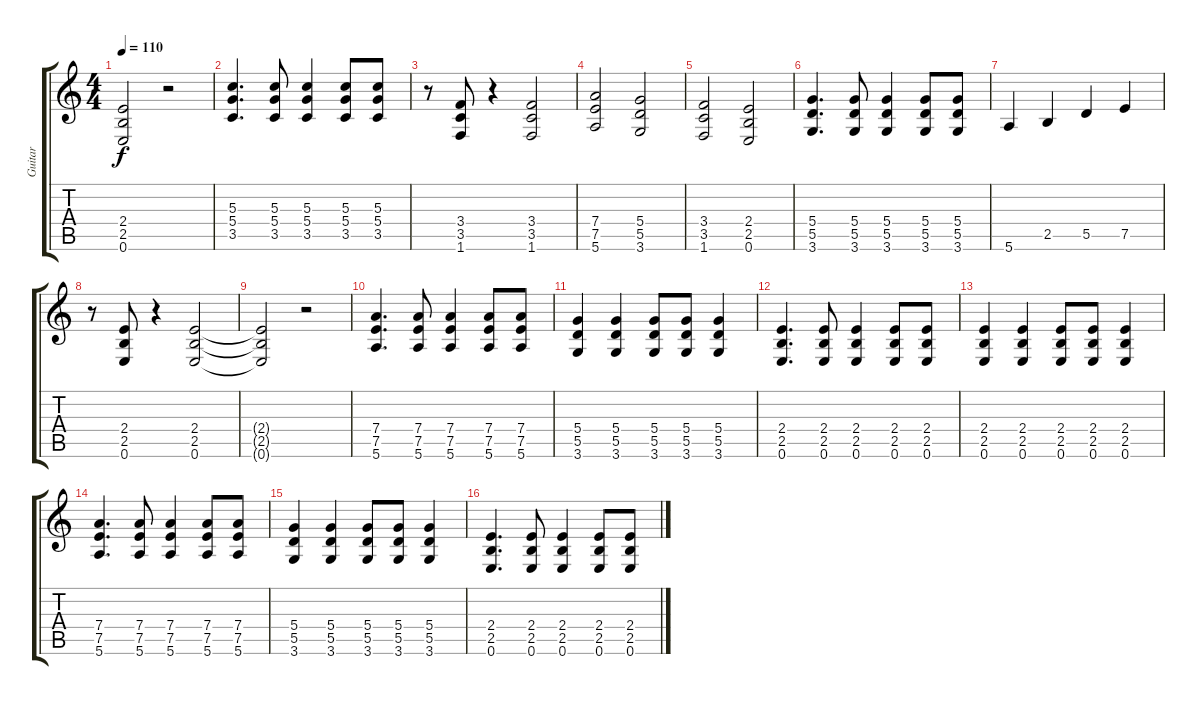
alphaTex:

\track ("Guitar" "Guitar") {instrument distortionguitar}
\staff {score tabs}
\tuning (E4 B3 G3 D3 A2 E2) {hide}
\ts (4 4)
\tempo 110
\clef g2
\ks c
(2.4{t} 2.5{t} 0.6{t}).2{dy f} r.2 |
(5.3 5.4 3.5).4{d} (5.3 5.4 3.5).8 (5.3 5.4 3.5).4 (5.3 5.4 3.5).8 (5.3 5.4 3.5).8 |
r.8 (3.4 3.5 1.6).8 r.4 (3.4 3.5 1.6).2 |
(7.4 7.5 5.6).2 (5.4 5.5 3.6).2 |
(3.4 3.5 1.6).2 (2.4 2.5 0.6).2 |
(5.4 5.5 3.6).4{d} (5.4 5.5 3.6).8 (5.4 5.5 3.6).4 (5.4 5.5 3.6).8 (5.4 5.5 3.6).8 |
5.6.4 2.5.4 5.5.4 7.5.4 |
r.8 (2.4 2.5 0.6).8 r.4 (2.4 2.5 0.6).2 |
(2.4{t} 2.5{t} 0.6{t}).2 r.2 |
(7.4 7.5 5.6).4{d} (7.4 7.5 5.6).8 (7.4 7.5 5.6).4 (7.4 7.5 5.6).8 (7.4 7.5 5.6).8 |
(5.4 5.5 3.6).4 (5.4 5.5 3.6).4 (5.4 5.5 3.6).8 (5.4 5.5 3.6).8 (5.4 5.5 3.6).4 |
(2.4 2.5 0.6).4{d} (2.4 2.5 0.6).8 (2.4 2.5 0.6).4 (2.4 2.5 0.6).8 (2.4 2.5 0.6).8 |
(2.4 2.5 0.6).4 (2.4 2.5 0.6).4 (2.4 2.5 0.6).8 (2.4 2.5 0.6).8 (2.4 2.5 0.6).4 |
(7.4 7.5 5.6).4{d} (7.4 7.5 5.6).8 (7.4 7.5 5.6).4 (7.4 7.5 5.6).8 (7.4 7.5 5.6).8 |
(5.4 5.5 3.6).4 (5.4 5.5 3.6).4 (5.4 5.5 3.6).8 (5.4 5.5 3.6).8 (5.4 5.5 3.6).4 |
(2.4 2.5 0.6).4{d} (2.4 2.5 0.6).8 (2.4 2.5 0.6).4 (2.4 2.5 0.6).8 (2.4 2.5 0.6).8
